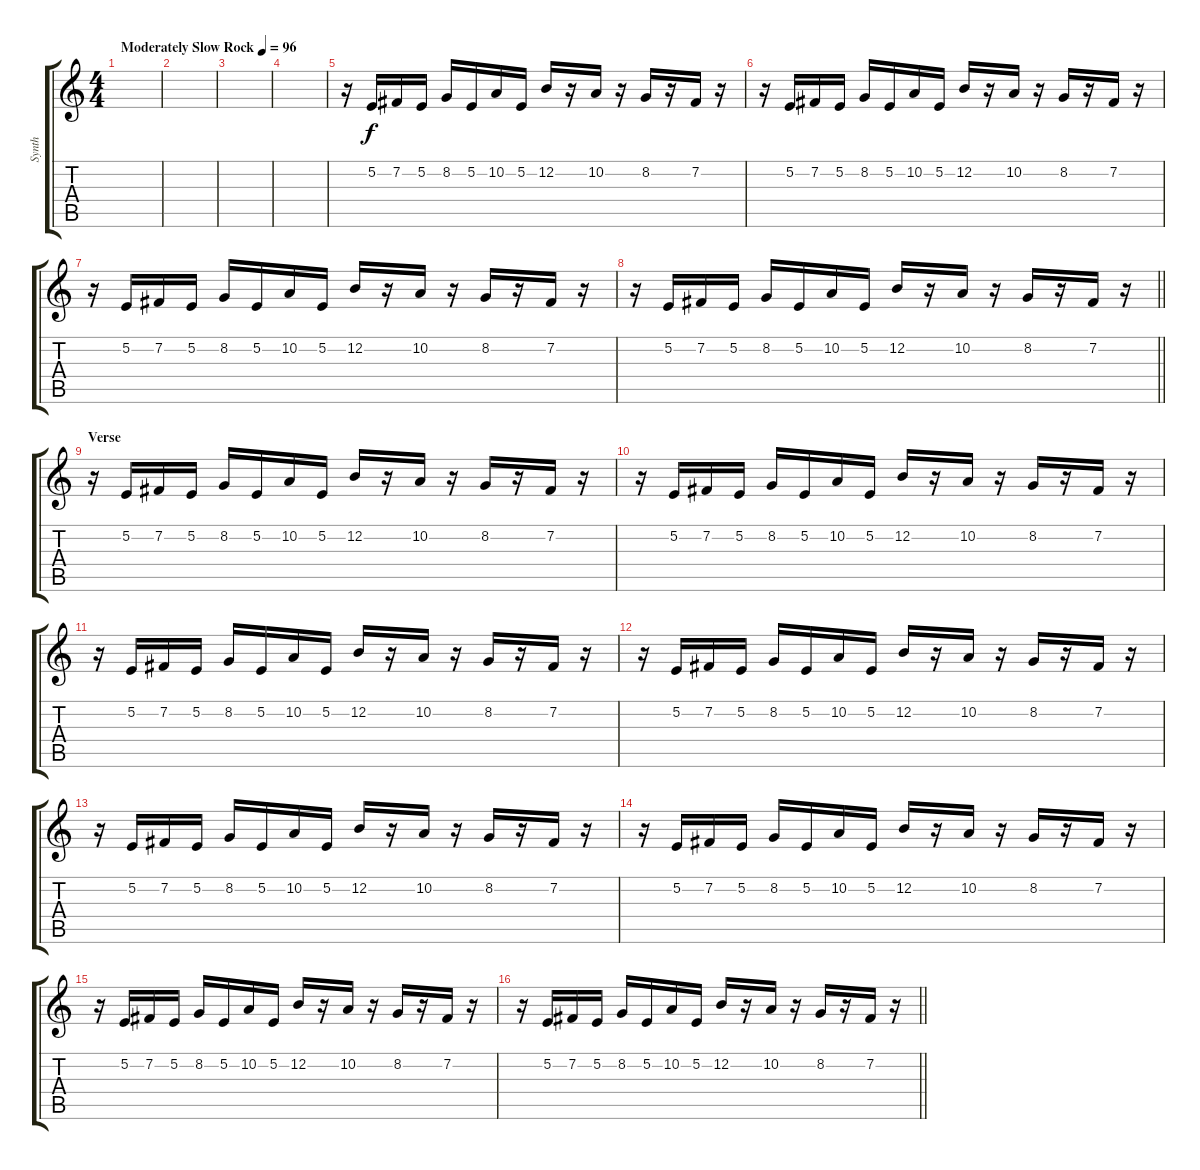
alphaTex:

\track ("Synth" "Synth") {instrument stringensemble1}
\staff {score tabs}
\tuning (E4 B3 G3 D3 A2 E2) {hide}
\ts (4 4)
\tempo (96 "Moderately Slow Rock")
\clef g2
\ks c
|
|
|
|
r.16 5.2.16 7.2.16 5.2.16 8.2.16 5.2.16 10.2.16 5.2.16 12.2.16 r.16 10.2.16 r.16 8.2.16 r.16 7.2.16 r.16 |
r.16 5.2.16 7.2.16 5.2.16 8.2.16 5.2.16 10.2.16 5.2.16 12.2.16 r.16 10.2.16 r.16 8.2.16 r.16 7.2.16 r.16 |
r.16 5.2.16 7.2.16 5.2.16 8.2.16 5.2.16 10.2.16 5.2.16 12.2.16 r.16 10.2.16 r.16 8.2.16 r.16 7.2.16 r.16 |
\barLineRight lightlight
r.16 5.2.16 7.2.16 5.2.16 8.2.16 5.2.16 10.2.16 5.2.16 12.2.16 r.16 10.2.16 r.16 8.2.16 r.16 7.2.16 r.16 |
\section ("" "Verse")
r.16 5.2.16 7.2.16 5.2.16 8.2.16 5.2.16 10.2.16 5.2.16 12.2.16 r.16 10.2.16 r.16 8.2.16 r.16 7.2.16 r.16 |
r.16 5.2.16 7.2.16 5.2.16 8.2.16 5.2.16 10.2.16 5.2.16 12.2.16 r.16 10.2.16 r.16 8.2.16 r.16 7.2.16 r.16 |
r.16 5.2.16 7.2.16 5.2.16 8.2.16 5.2.16 10.2.16 5.2.16 12.2.16 r.16 10.2.16 r.16 8.2.16 r.16 7.2.16 r.16 |
r.16 5.2.16 7.2.16 5.2.16 8.2.16 5.2.16 10.2.16 5.2.16 12.2.16 r.16 10.2.16 r.16 8.2.16 r.16 7.2.16 r.16 |
r.16 5.2.16 7.2.16 5.2.16 8.2.16 5.2.16 10.2.16 5.2.16 12.2.16 r.16 10.2.16 r.16 8.2.16 r.16 7.2.16 r.16 |
r.16 5.2.16 7.2.16 5.2.16 8.2.16 5.2.16 10.2.16 5.2.16 12.2.16 r.16 10.2.16 r.16 8.2.16 r.16 7.2.16 r.16 |
r.16 5.2.16 7.2.16 5.2.16 8.2.16 5.2.16 10.2.16 5.2.16 12.2.16 r.16 10.2.16 r.16 8.2.16 r.16 7.2.16 r.16 |
\barLineRight lightlight
r.16 5.2.16 7.2.16 5.2.16 8.2.16 5.2.16 10.2.16 5.2.16 12.2.16 r.16 10.2.16 r.16 8.2.16 r.16 7.2.16 r.16
